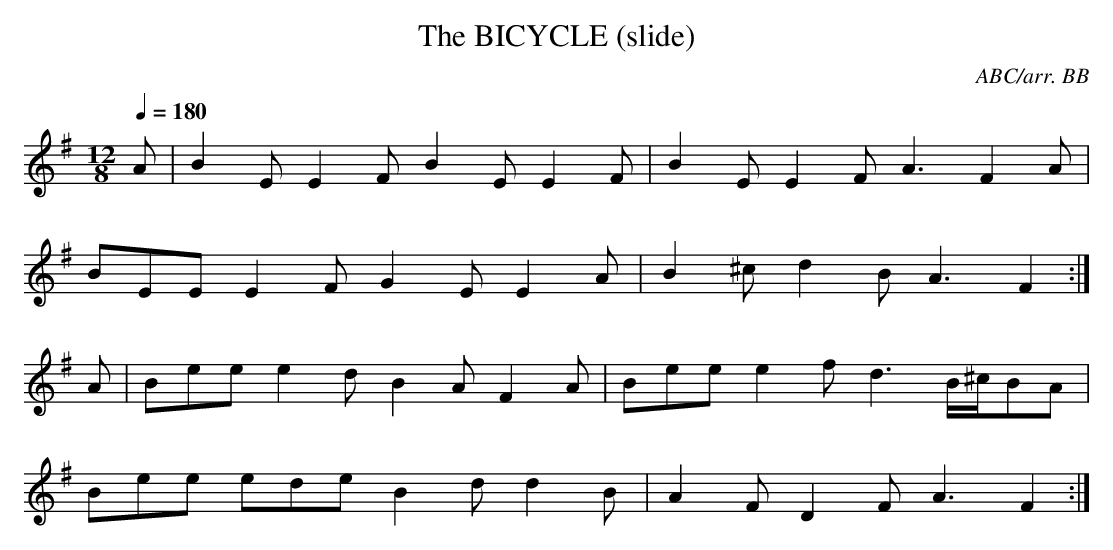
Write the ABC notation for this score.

X:1
T:BICYCLE (slide), The
C:ABC/arr. BB
Q:1/4=180
L:1/8
M:12/8
K:Em
A|B2E E2F B2E E2F|B2E E2F A3 F2A|
BEE E2F G2E E2A|B2^c d2B A3 F2:|
A|Bee e2d B2A F2A|Bee e2f d3 B/^c/BA|
Bee ede B2d d2B|A2F D2F A3 F2 :|
